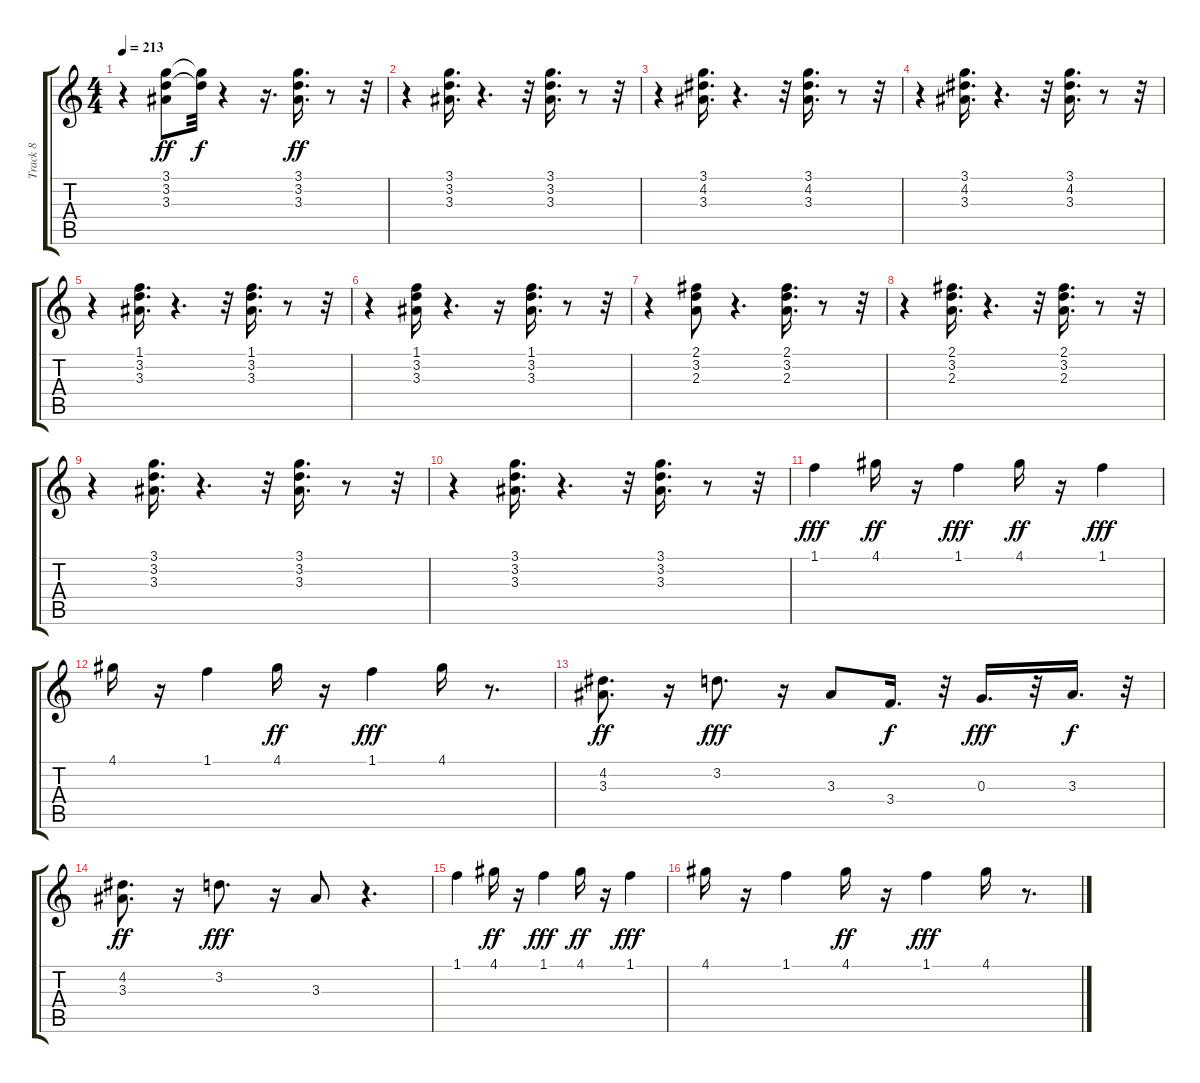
\track ("Track 8" "Track 8") {instrument electricguitarclean}
\staff {score tabs}
\tuning (E4 B3 G3 D3 A2 E2) {hide}
\ts (4 4)
\tempo 213
\clef g2
\ks c
r.4{dy ff} (3.1 3.2 3.3).8 (3.1{t} 3.2{t}).32{dy f} r.4 r.16{d} (3.1 3.2 3.3).16{d dy ff} r.8 r.32 |
r.4 (3.1 3.2 3.3).16{d} r.4{d} r.32 (3.1 3.2 3.3).16{d} r.8 r.32 |
r.4 (3.1 4.2 3.3).16{d} r.4{d} r.32 (3.1 4.2 3.3).16{d} r.8 r.32 |
r.4 (3.1 4.2 3.3).16{d} r.4{d} r.32 (3.1 4.2 3.3).16{d} r.8 r.32 |
r.4 (1.1 3.2 3.3).16{d} r.4{d} r.32 (1.1 3.2 3.3).16{d} r.8 r.32 |
r.4 (1.1 3.2 3.3).16 r.4{d} r.16 (1.1 3.2 3.3).16{d} r.8 r.32 |
r.4 (2.1 3.2 2.3).8 r.4{d} (2.1 3.2 2.3).16{d} r.8 r.32 |
r.4 (2.1 3.2 2.3).16{d} r.4{d} r.32 (2.1 3.2 2.3).16{d} r.8 r.32 |
r.4 (3.1 3.2 3.3).16{d} r.4{d} r.32 (3.1 3.2 3.3).16{d} r.8 r.32 |
r.4 (3.1 3.2 3.3).16{d} r.4{d} r.32 (3.1 3.2 3.3).16{d} r.8 r.32 |
1.1.4{dy fff} 4.1.16{dy ff} r.16 1.1.4{dy fff} 4.1.16{dy ff} r.16 1.1.4{dy fff} |
4.1.16 r.16 1.1.4 4.1.16{dy ff} r.16 1.1.4{dy fff} 4.1.16 r.8{d} |
(4.2 3.3).8{d dy ff} r.16 3.2.8{d dy fff} r.16 3.3.8 3.4.16{d dy f} r.32 0.3.16{d dy fff} r.32 3.3.16{d dy f} r.32 |
(4.2 3.3).8{d dy ff} r.16 3.2.8{d dy fff} r.16 3.3.8 r.4{d} |
1.1.4 4.1.16{dy ff} r.16 1.1.4{dy fff} 4.1.16{dy ff} r.16 1.1.4{dy fff} |
4.1.16 r.16 1.1.4 4.1.16{dy ff} r.16 1.1.4{dy fff} 4.1.16 r.8{d}
